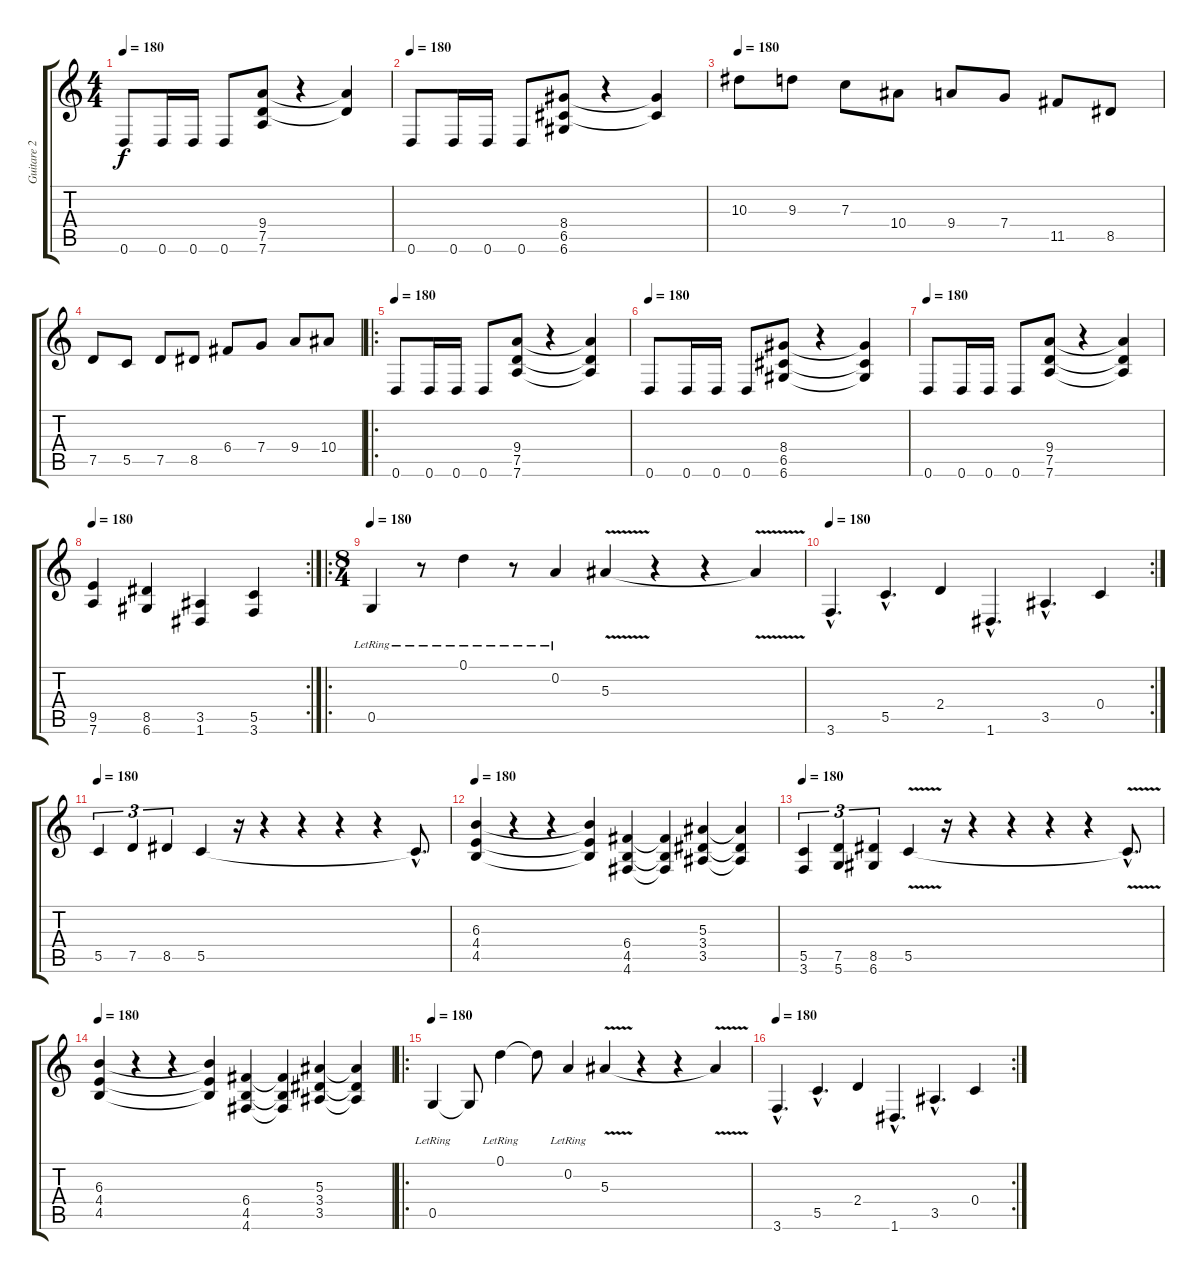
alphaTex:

\track ("Guitare 2" "Guitare 2") {instrument distortionguitar}
\staff {score tabs}
\tuning (D4 A3 F3 C3 G2 D2) {hide}
\ts (4 4)
\tempo 180
\clef g2
\ks c
0.6.8{dy f} 0.6.16 0.6.16 0.6.8 (9.4 7.5 7.6).8 r.4 (9.4{t} 7.5{t}).4 |
\tempo 180
0.6.8 0.6.16 0.6.16 0.6.8 (8.4 6.5 6.6).8 r.4 (8.4{t} 6.5{t}).4 |
\tempo 180
10.3.8 9.3.8 7.3.8 10.4.8 9.4.8 7.4.8 11.5.8 8.5.8 |
7.5.8 5.5.8 7.5.8 8.5.8 6.4.8 7.4.8 9.4.8 10.4.8 |
\ro
\tempo 180
0.6.8 0.6.16 0.6.16 0.6.8 (9.4 7.5 7.6).8 r.4 (9.4{t} 7.5{t} 7.6{t}).4 |
\tempo 180
0.6.8 0.6.16 0.6.16 0.6.8 (8.4 6.5 6.6).8 r.4 (8.4{t} 6.5{t} 6.6{t}).4 |
\tempo 180
0.6.8 0.6.16 0.6.16 0.6.8 (9.4 7.5 7.6).8 r.4 (9.4{t} 7.5{t} 7.6{t}).4 |
\rc 2
\tempo 180
(9.5 7.6).4 (8.5 6.6).4 (3.5 1.6).4 (5.5 3.6).4 |
\ro
\ts (8 4)
\tempo 180
0.5{lr}.4 r.8 0.1{lr}.4 r.8 0.2{lr}.4 5.3{v}.4 r.4 r.4 5.3{t}.4 |
\rc 2
\tempo 180
3.6{hac}.4{d} 5.5{hac}.4{d} 2.4.4 1.6{hac}.4{d} 3.5{hac}.4{d} 0.4.4 |
\tempo 180
5.5.4{tu (3 2)} 7.5.4{tu (3 2)} 8.5.4{tu (3 2)} 5.5.4 r.16 r.4 r.4 r.4 r.4 5.5{hac t}.8{d} |
\tempo 180
(6.3 4.4 4.5).4 r.4 r.4 (6.3{t} 4.4{t} 4.5{t}).4 (6.4 4.5 4.6).4 (6.4{t} 4.5{t} 4.6{t}).4 (5.3 3.4 3.5).4 (5.3{t} 3.4{t} 3.5{t}).4 |
\tempo 180
(5.5 3.6).4{tu (3 2)} (7.5 5.6).4{tu (3 2)} (8.5 6.6).4{tu (3 2)} 5.5{v}.4 r.16 r.4 r.4 r.4 r.4 5.5{hac t}.8{d} |
\tempo 180
(6.3 4.4 4.5).4 r.4 r.4 (6.3{t} 4.4{t} 4.5{t}).4 (6.4 4.5 4.6).4 (6.4{t} 4.5{t} 4.6{t}).4 (5.3 3.4 3.5).4 (5.3{t} 3.4{t} 3.5{t}).4 |
\ro
\tempo 180
0.5{lr}.4 0.5{t}.8 0.1{lr}.4 0.1{t}.8 0.2{lr}.4 5.3{v}.4 r.4 r.4 5.3{t}.4 |
\rc 2
\tempo 180
3.6{hac}.4{d} 5.5{hac}.4{d} 2.4.4 1.6{hac}.4{d} 3.5{hac}.4{d} 0.4.4
